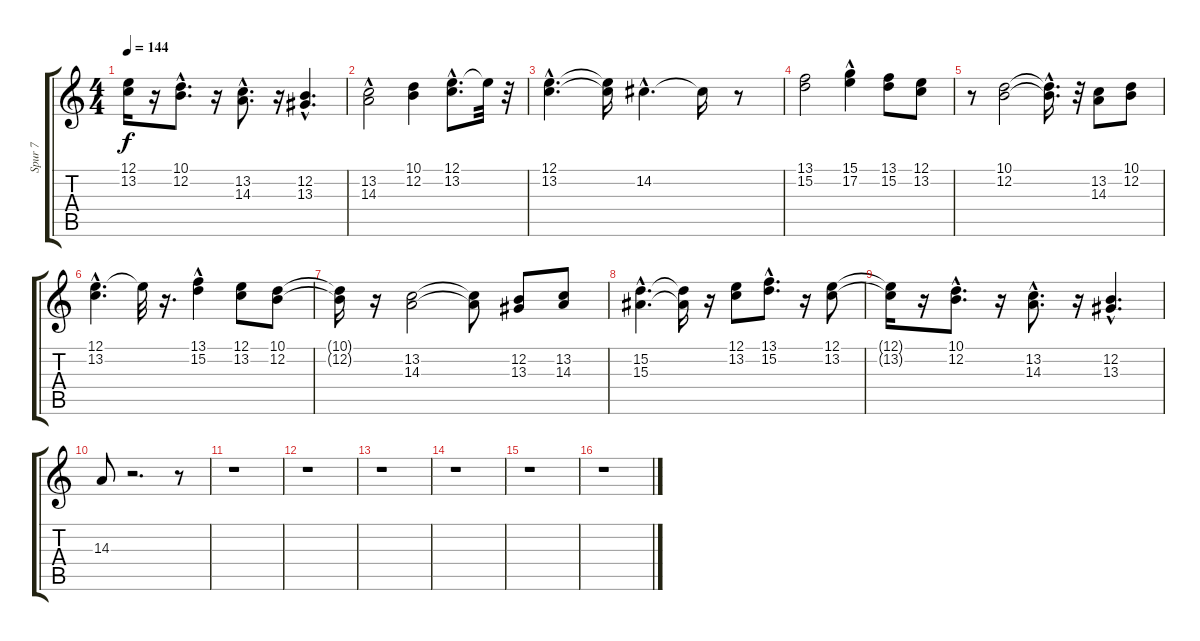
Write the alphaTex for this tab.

\track ("Spur 7" "Spur 7") {instrument stringensemble1}
\staff {score tabs}
\tuning (E4 B3 G3 D3 A2 E2) {hide}
\ts (4 4)
\tempo 144
\clef g2
\ks c
(12.1{t} 13.2{t}).16{dy f} r.16 (10.1{hac} 12.2{hac}).8{d} r.16 (13.2{hac} 14.3).8{d} r.16 (12.2{hac} 13.3).4{d} |
(13.2 14.3{hac}).2 (10.1 12.2).4 (12.1{hac} 13.2{hac}).8{d} 12.1{t}.32 r.32 |
(12.1{hac} 13.2{hac}).4{d} (12.1{t} 13.2{t}).16 14.2{hac}.4{d} 14.2{t}.16 r.8 |
(13.1 15.2).2 (15.1 17.2{hac}).4 (13.1 15.2).8 (12.1 13.2).8 |
r.8 (10.1 12.2).2 (10.1{hac t} 12.2{hac t}).16{d} r.32 (13.2 14.3).8 (10.1 12.2).8 |
(12.1{hac} 13.2{hac}).4{d} 12.1{t}.32 r.16{d} (13.1 15.2{hac}).4 (12.1 13.2).8 (10.1 12.2).8 |
(10.1{t} 12.2{t}).16 r.16 (13.2 14.3).2 (13.2{t} 14.3{t}).8 (12.2 13.3).8 (13.2 14.3).8 |
(15.2{hac} 15.3{hac}).4{d} (15.2{t} 15.3{t}).16 r.16 (12.1 13.2).8 (13.1{hac} 15.2{hac}).8{d} r.16 (12.1 13.2).8 |
(12.1{t} 13.2{t}).16 r.16 (10.1{hac} 12.2{hac}).8{d} r.16 (13.2{hac} 14.3).8{d} r.16 (12.2{hac} 13.3).4{d} |
14.3.8 r.2{d} r.8 |
r.1 |
r.1 |
r.1 |
r.1 |
r.1 |
r.1
